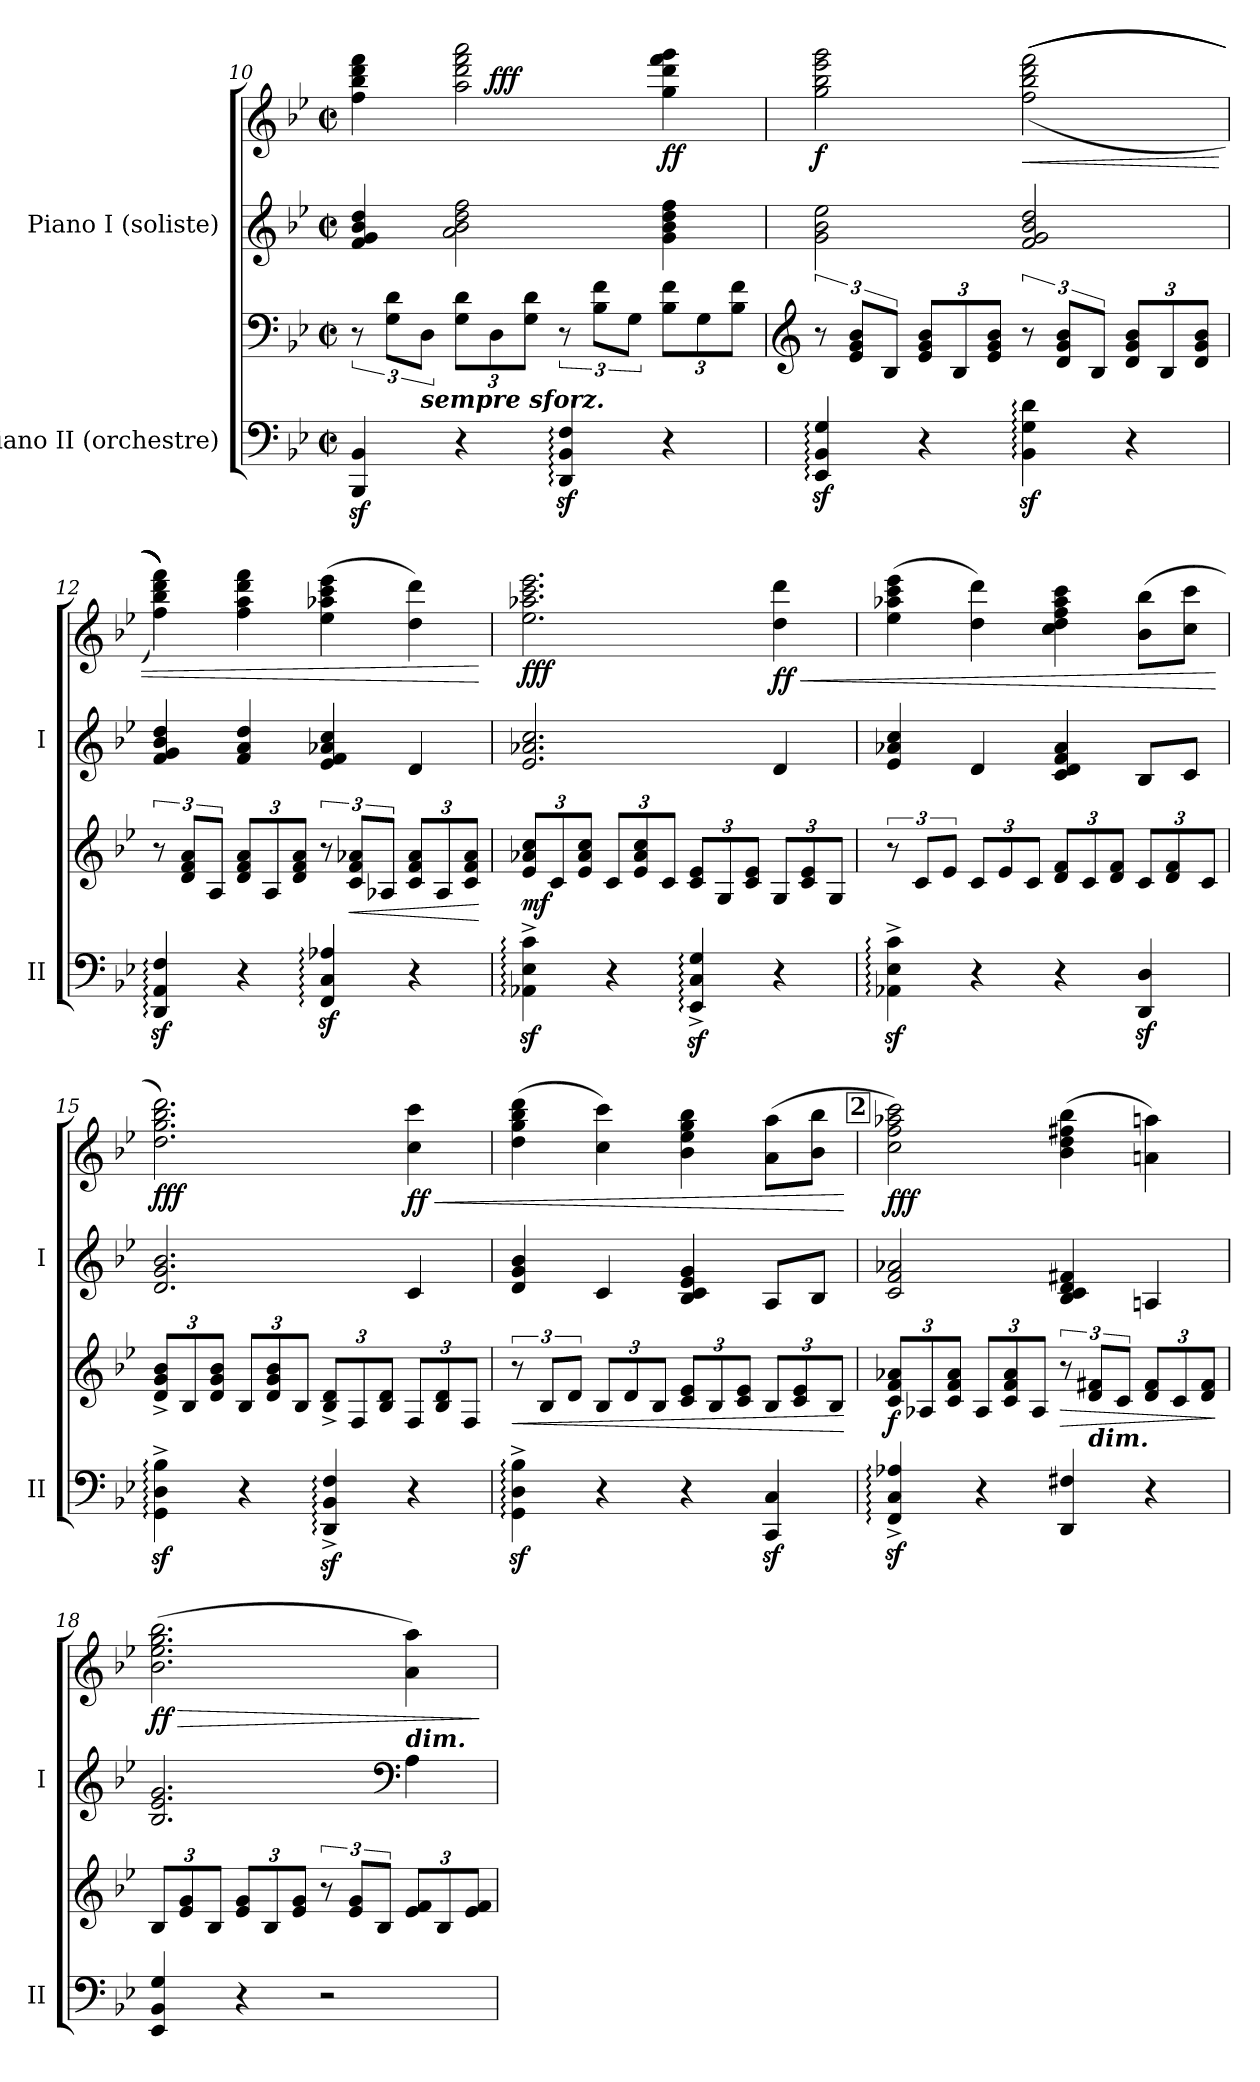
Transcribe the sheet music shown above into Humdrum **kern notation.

**kern	**kern	**dynam	**kern	**kern	**dynam
*part2	*part2	*part2	*part1	*part1	*part1
*staff4	*staff3	*staff3/4	*staff2	*staff1	*staff1/2
*I"Piano II (orchestre)	*	*	*I"Piano I (soliste)	*	*
*I'II	*	*	*I'I	*	*
*clefF4	*clefF4	*	*clefG2	*clefG2	*
*k[b-e-]	*k[b-e-]	*	*k[b-e-]	*k[b-e-]	*
*M2/2	*M2/2	*	*M2/2	*M2/2	*
*met(c|)	*met(c|)	*	*met(c|)	*met(c|)	*
=10	=10	=10	=10	=10	=10
*	*	*	*	*^	*
4BBB-/z< 4BB-/z<	12r	.	4f/ 4g/ 4b-/ 4dd/	4ff\ 4bb-\ 4ddd\ 4fff\	3ryy	.
.	12G\ 12d\L	.	.	.	.	.
!	!LO:TX:b:Bi:t=sempre sforz.	!	!	!	!	!
.	12D\J	.	.	.	.	.
*	*Xbrackettup	*	*	*	*	*
4r	12G\ 12d\L	.	2a\ 2b-\ 2dd\ 2ff\	2aa\ 2ddd\ 2fff\ 2aaa\	.	.
!	!	!	!	!	!	!LO:DY:a
.	12D\	.	.	.	3%2ryy	fff
.	12G\ 12d\J	.	.	.	.	.
*	*brackettup	*	*	*	*	*
4DD/z<: 4BB-/z<: 4F/z<:	12r	.	.	.	.	.
.	12B-\ 12f\L	.	.	.	.	.
.	12G\J	.	.	.	.	.
*	*Xbrackettup	*	*	*	*	*
!	!	!	!	!	!	!LO:DY:b
4r	12B-\ 12f\L	.	4g\ 4b-\ 4dd\ 4ff\	4gg\ 4ddd\ 4fff\ 4ggg\	.	ff
.	12G\	.	.	.	.	.
.	12B-\ 12f\J	.	.	.	.	.
*	*	*	*	*v	*v	*
=11	=11	=11	=11	=11	=11
*	*clefG2	*	*	*	*
*	*brackettup	*	*	*	*
*	*	*	*	*^	*
!	!	!	!	!	!	!LO:DY:b
*	*	*	*	*v	*v	*
4EE-/z<: 4BB-/z<: 4G/z<:	12r	.	2g\ 2b-\ 2ee-\	2gg\ 2bb-\ 2eee-\ 2ggg\	f
.	12e-/ 12g/ 12b-/L	.	.	.	.
.	12B-/J	.	.	.	.
*	*Xbrackettup	*	*	*	*
4r	12e-/ 12g/ 12b-/L	.	.	.	.
.	12B-/	.	.	.	.
.	12e-/ 12g/ 12b-/J	.	.	.	.
*	*brackettup	*	*	*	*
!	!	!	!	!	!LO:HP:b
4BB-\z<: 4G\z<: 4d\z<:	12r	.	2f/ 2g/ 2b-/ 2dd/	(>(>(>(>(>2ff\ 2bb-\ 2ddd\ 2fff\	<
.	12d/ 12g/ 12b-/L	.	.	.	.
.	12B-/J	.	.	.	.
*	*Xbrackettup	*	*	*	*
4r	12d/ 12g/ 12b-/L	.	.	.	.
.	12B-/	.	.	.	.
.	12d/ 12g/ 12b-/J	.	.	.	.
!!LO:LB:g=z
=12	=12	=12	=12	=12	=12
*	*brackettup	*	*	*	*
4DD/z<: 4AA/z<: 4F/z<:	12r	.	4f/ 4g/ 4b-/ 4dd/	4ff\ 4bb-\ 4ddd\ 4fff\)))))	.
.	12d/ 12f/ 12a/L	.	.	.	.
.	12A/J	.	.	.	.
*	*Xbrackettup	*	*	*	*
4r	12d/ 12f/ 12a/L	.	4f/ 4a/ 4dd/	4ff\ 4aa\ 4ddd\ 4fff\	.
.	12A/	.	.	.	.
.	12d/ 12f/ 12a/J	.	.	.	.
*	*brackettup	*	*	*	*
4FF/z<: 4C/z<: 4A-X/z<:	12r	.	4e-/ 4f/ 4a-X/ 4cc/	(>4ee-\ 4aa-X\ 4ccc\ 4eee-\	.
!	!	!LO:HP:b	!	!	!
.	12c/ 12f/ 12a-X/L	<	.	.	.
.	12A-X/J	.	.	.	.
*	*Xbrackettup	*	*	*	*
4r	12c/ 12f/ 12a-/L	.	4d/	4dd\ 4ddd\)	.
.	12A-/	.	.	.	.
.	12c/ 12f/ 12a-/J	.	.	.	.
.	.	[	.	.	[
=13	=13	=13	=13	=13	=13
!	!	!LO:DY:b	!	!	!LO:DY:b
4AA-X\z<:^ 4E-\z<:^ 4c\z<:^	12e-/ 12a-X/ 12cc/L	mf	2.e-/ 2.a-X/ 2.cc/	2.ee-\ 2.aa-X\ 2.ccc\ 2.eee-\	fff
.	12c/	.	.	.	.
.	12e-/ 12a-/ 12cc/J	.	.	.	.
4r	12c/L	.	.	.	.
.	12e-/ 12a-/ 12cc/	.	.	.	.
.	12c/J	.	.	.	.
4EE-/z<:^ 4C/z<:^ 4G/z<:^	12c/ 12e-/L	.	.	.	.
.	12G/	.	.	.	.
.	12c/ 12e-/J	.	.	.	.
!	!	!	!	!	!LO:HP:b
!	!	!	!	!	!LO:DY:n=1:b
4r	12G/L	.	4d/	4dd\ 4ddd\	< ff
.	12c/ 12e-/	.	.	.	.
.	12G/J	.	.	.	.
=14	=14	=14	=14	=14	=14
*	*brackettup	*	*	*	*
4AA-X\z<:^ 4E-\z<:^ 4c\z<:^	12r	.	4e-/ 4a-X/ 4cc/	(>4ee-\ 4aa-X\ 4ccc\ 4eee-\	.
.	12c/L	.	.	.	.
.	12e-/J	.	.	.	.
*	*Xbrackettup	*	*	*	*
4r	12c/L	.	4d/	4dd\ 4ddd\)	.
.	12e-/	.	.	.	.
.	12c/J	.	.	.	.
4r	12d/ 12f/L	.	4c/ 4d/ 4f/ 4a-/	4cc\ 4dd\ 4ff\ 4aa-\ 4ccc\	.
.	12c/	.	.	.	.
.	12d/ 12f/J	.	.	.	.
4DD/z< 4D/z<	12c/L	.	8B-/L	(>8b-\ 8bb-\L	.
.	12d/ 12f/	.	.	.	.
.	.	.	8c/J	8cc\ 8ccc\J	.
.	12c/J	.	.	.	.
.	.	.	.	.	[
!!LO:PB:g=z
=15	=15	=15	=15	=15	=15
!	!	!	!	!	!LO:DY:b
4GG\z<:^ 4D\z<:^ 4B-\z<:^	12d/^ 12g/^ 12b-/^L	.	2.d/ 2.g/ 2.b-/	2.dd\ 2.gg\ 2.bb-\ 2.ddd\)	fff
.	12B-/	.	.	.	.
.	12d/ 12g/ 12b-/J	.	.	.	.
4r	12B-/L	.	.	.	.
.	12d/ 12g/ 12b-/	.	.	.	.
.	12B-/J	.	.	.	.
4DD/z<:^ 4BB-/z<:^ 4F/z<:^	12B-/^ 12d/^L	.	.	.	.
.	12F/	.	.	.	.
.	12B-/ 12d/J	.	.	.	.
!	!	!	!	!	!LO:HP:b
!	!	!	!	!	!LO:DY:n=1:b
4r	12F/L	.	4c/	4cc\ 4ccc\	< ff
.	12B-/ 12d/	.	.	.	.
.	12F/J	.	.	.	.
=16	=16	=16	=16	=16	=16
*	*brackettup	*	*	*	*
!	!	!LO:HP:b	!	!	!
4GG\z<:^ 4D\z<:^ 4B-\z<:^	12r	<	4d/ 4g/ 4b-/	(>4dd\ 4gg\ 4bb-\ 4ddd\	.
.	12B-/L	.	.	.	.
.	12d/J	.	.	.	.
*	*Xbrackettup	*	*	*	*
4r	12B-/L	.	4c/	4cc\ 4ccc\)	.
.	12d/	.	.	.	.
.	12B-/J	.	.	.	.
4r	12c/ 12e-/L	.	4B-/ 4c/ 4e-/ 4g/	4b-\ 4ee-\ 4gg\ 4bb-\	.
.	12B-/	.	.	.	.
.	12c/ 12e-/J	.	.	.	.
4CC/z< 4C/z<	12B-/L	.	8A/L	(>8a\ 8aa\L	.
.	12c/ 12e-/	.	.	.	.
.	.	.	8B-/J	8b-\ 8bb-\J	.
.	12B-/J	.	.	.	.
.	.	[	.	.	[
!!LO:REH:place=s1:b:B:fs=14:t=2
=17	=17	=17	=17	=17	=17
!	!	!LO:DY:a=2	!	!	!LO:DY:b
4FF/z<:^ 4C/z<:^ 4A-X/z<:^	12c/ 12f/ 12a-X/L	f	2c/ 2f/ 2a-X/	2cc\ 2ff\ 2aa-X\ 2ccc\)	fff
.	12A-X/	.	.	.	.
.	12c/ 12f/ 12a-/J	.	.	.	.
4r	12A-/L	.	.	.	.
.	12c/ 12f/ 12a-/	.	.	.	.
.	12A-/J	.	.	.	.
*	*brackettup	*	*	*	*
!	!	!LO:HP:b	!	!	!
4DD/ 4F#X/	12r	>	4B-/ 4c/ 4d/ 4f#X/	(>4b-\ 4dd\ 4ff#X\ 4bb-\	.
!	!LO:TX:b:Bi:t=dim.	!	!	!	!
.	12d/ 12f#X/L	.	.	.	.
.	12c/J	.	.	.	.
*	*Xbrackettup	*	*	*	*
4r	12d/ 12f#/L	.	4An/	4an\ 4aan\)	.
.	12c/	.	.	.	.
.	12d/ 12f#/J	.	.	.	.
.	.	]	.	.	.
!!LO:LB:g=z
=18	=18	=18	=18	=18	=18
!	!	!	!	!	!LO:HP:b
!	!	!	!	!	!LO:DY:n=1:b
4EE-/ 4BB-/ 4G/	12B-/L	.	2.B-/ 2.e-/ 2.g/	(>2.b-\ 2.ee-\ 2.gg\ 2.bb-\	> ff
.	12e-/ 12g/	.	.	.	.
.	12B-/J	.	.	.	.
4r	12e-/ 12g/L	.	.	.	.
.	12B-/	.	.	.	.
.	12e-/ 12g/J	.	.	.	.
*	*brackettup	*	*	*	*
2r	12r	.	.	.	.
.	12e-/ 12g/L	.	.	.	.
.	12B-/J	.	.	.	.
*	*	*	*clefF4	*	*
*	*Xbrackettup	*	*	*	*
!	!	!	!LO:TX:a:Bi:t=dim.	!	!
.	12e-/ 12f/L	.	4A\	4a\ 4aa\)	.
.	12B-/	.	.	.	.
.	12e-/ 12f/J	.	.	.	.
.	.	.	.	.	]
=	=	=	=	=	=
*-	*-	*-	*-	*-	*-
